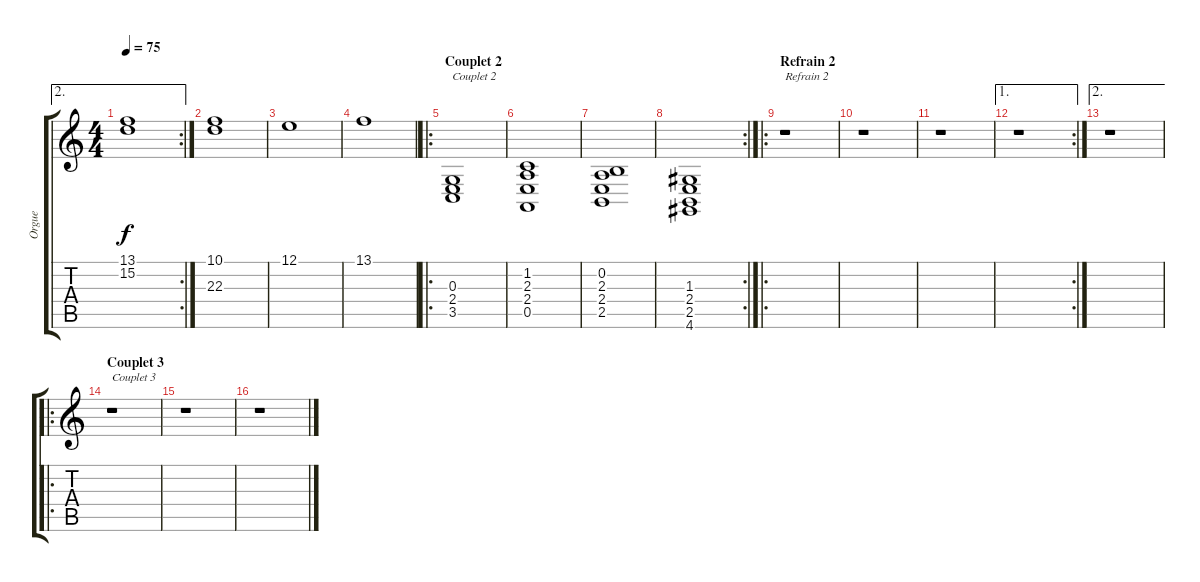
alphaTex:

\track ("Orgue" "Orgue") {instrument churchorgan}
\staff {score tabs}
\tuning (E4 B3 G3 D3 A2 E2) {hide}
\ae 2
\rc 2
\ts (4 4)
\tempo 75
\clef g2
\ks c
(13.1 15.2).1{dy f} |
(10.1 22.3).1 |
12.1.1 |
13.1.1 |
\ro
\section ("" "Couplet 2")
(0.3 2.4 3.5).1{txt "Couplet 2"} |
(1.2 2.3 2.4 0.5).1 |
(0.2 2.3 2.4 2.5).1 |
\rc 2
(1.3 2.4 2.5 4.6).1 |
\ro
\section ("" "Refrain 2")
r.1{txt "Refrain 2"} |
r.1 |
r.1 |
\ae 1
\rc 2
r.1 |
\ae 2
r.1 |
\ro
\section ("" "Couplet 3")
r.1{txt "Couplet 3"} |
r.1 |
r.1
